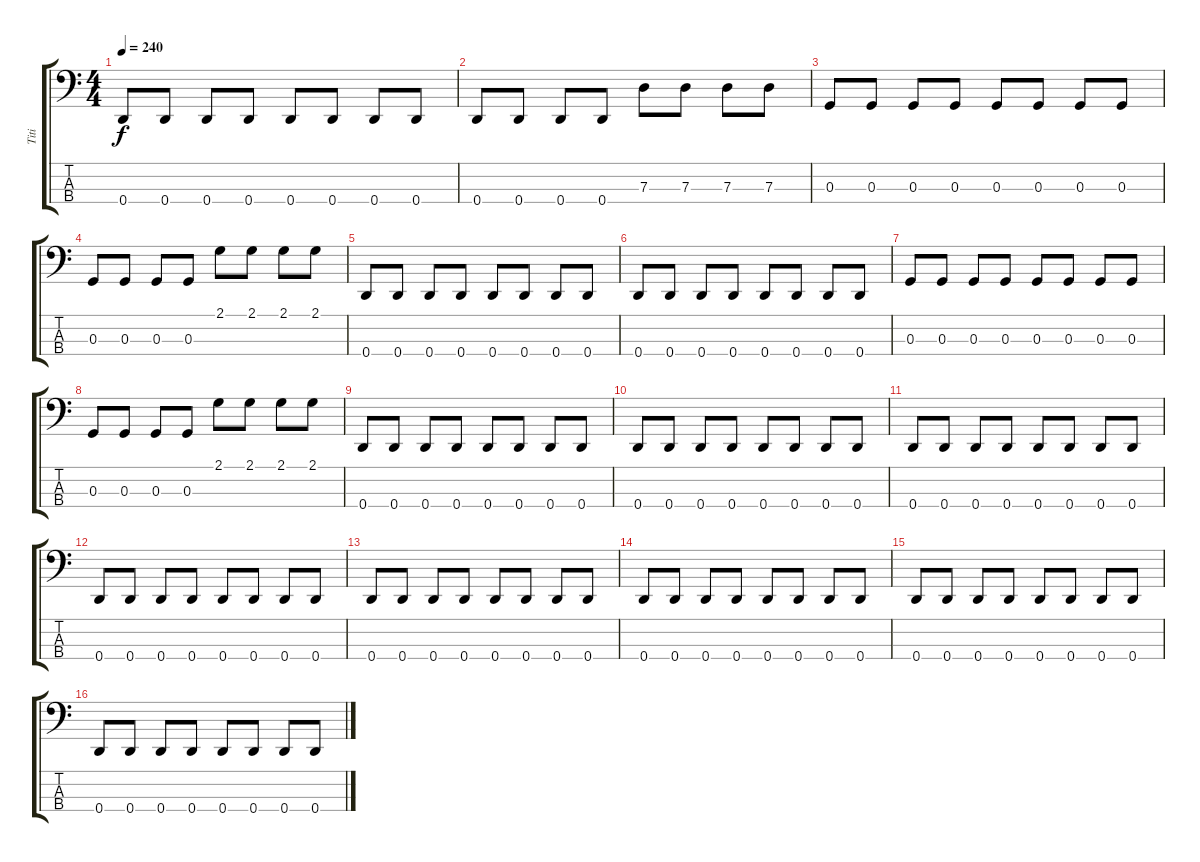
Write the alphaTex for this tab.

\track ("Titi" "Titi") {instrument electricbasspick}
\staff {score tabs}
\tuning (F2 C2 G1 D1) {hide}
\ts (4 4)
\tempo 240
\clef f4
\ks c
0.4.8{dy f} 0.4.8 0.4.8 0.4.8 0.4.8 0.4.8 0.4.8 0.4.8 |
0.4.8 0.4.8 0.4.8 0.4.8 7.3.8 7.3.8 7.3.8 7.3.8 |
0.3.8 0.3.8 0.3.8 0.3.8 0.3.8 0.3.8 0.3.8 0.3.8 |
0.3.8 0.3.8 0.3.8 0.3.8 2.1.8 2.1.8 2.1.8 2.1.8 |
0.4.8 0.4.8 0.4.8 0.4.8 0.4.8 0.4.8 0.4.8 0.4.8 |
0.4.8 0.4.8 0.4.8 0.4.8 0.4.8 0.4.8 0.4.8 0.4.8 |
0.3.8 0.3.8 0.3.8 0.3.8 0.3.8 0.3.8 0.3.8 0.3.8 |
0.3.8 0.3.8 0.3.8 0.3.8 2.1.8 2.1.8 2.1.8 2.1.8 |
0.4.8 0.4.8 0.4.8 0.4.8 0.4.8 0.4.8 0.4.8 0.4.8 |
0.4.8 0.4.8 0.4.8 0.4.8 0.4.8 0.4.8 0.4.8 0.4.8 |
0.4.8 0.4.8 0.4.8 0.4.8 0.4.8 0.4.8 0.4.8 0.4.8 |
0.4.8 0.4.8 0.4.8 0.4.8 0.4.8 0.4.8 0.4.8 0.4.8 |
0.4.8 0.4.8 0.4.8 0.4.8 0.4.8 0.4.8 0.4.8 0.4.8 |
0.4.8 0.4.8 0.4.8 0.4.8 0.4.8 0.4.8 0.4.8 0.4.8 |
0.4.8 0.4.8 0.4.8 0.4.8 0.4.8 0.4.8 0.4.8 0.4.8 |
0.4.8 0.4.8 0.4.8 0.4.8 0.4.8 0.4.8 0.4.8 0.4.8
